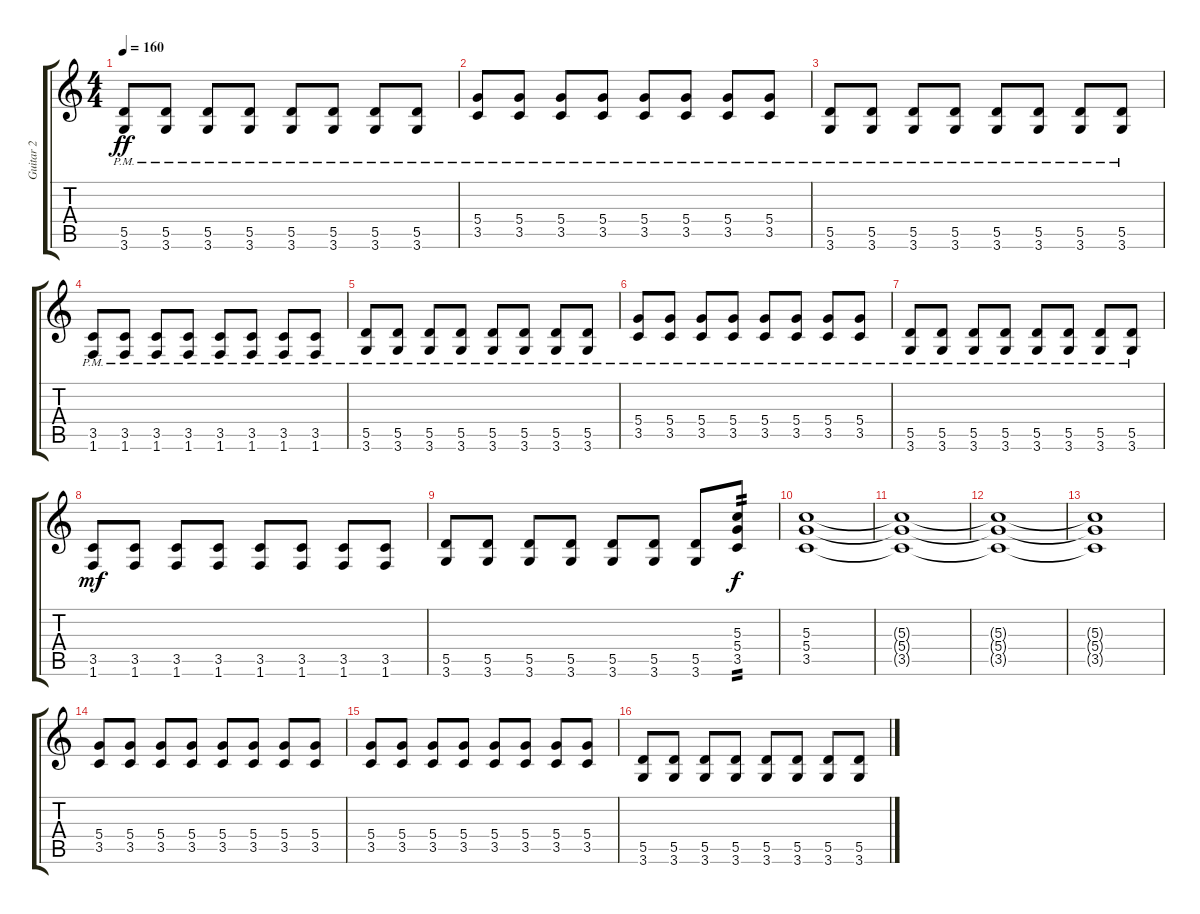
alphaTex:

\track ("Guitar 2" "Guitar 2") {instrument distortionguitar}
\staff {score tabs}
\tuning (E4 B3 G3 D3 A2 E2) {hide}
\ts (4 4)
\tempo 160
\clef g2
\ks c
(5.5{pm} 3.6{pm}).8{dy ff} (5.5{pm} 3.6{pm}).8 (5.5{pm} 3.6{pm}).8 (5.5{pm} 3.6{pm}).8 (5.5{pm} 3.6{pm}).8 (5.5{pm} 3.6{pm}).8 (5.5{pm} 3.6{pm}).8 (5.5{pm} 3.6{pm}).8 |
(5.4{pm} 3.5{pm}).8 (5.4{pm} 3.5{pm}).8 (5.4{pm} 3.5{pm}).8 (5.4{pm} 3.5{pm}).8 (5.4{pm} 3.5{pm}).8 (5.4{pm} 3.5{pm}).8 (5.4{pm} 3.5{pm}).8 (5.4{pm} 3.5{pm}).8 |
(5.5{pm} 3.6{pm}).8 (5.5{pm} 3.6{pm}).8 (5.5{pm} 3.6{pm}).8 (5.5{pm} 3.6{pm}).8 (5.5{pm} 3.6{pm}).8 (5.5{pm} 3.6{pm}).8 (5.5{pm} 3.6{pm}).8 (5.5{pm} 3.6{pm}).8 |
(3.5{pm} 1.6{pm}).8 (3.5{pm} 1.6{pm}).8 (3.5{pm} 1.6{pm}).8 (3.5{pm} 1.6{pm}).8 (3.5{pm} 1.6{pm}).8 (3.5{pm} 1.6{pm}).8 (3.5{pm} 1.6{pm}).8 (3.5{pm} 1.6{pm}).8 |
(5.5{pm} 3.6{pm}).8 (5.5{pm} 3.6{pm}).8 (5.5{pm} 3.6{pm}).8 (5.5{pm} 3.6{pm}).8 (5.5{pm} 3.6{pm}).8 (5.5{pm} 3.6{pm}).8 (5.5{pm} 3.6{pm}).8 (5.5{pm} 3.6{pm}).8 |
(5.4{pm} 3.5{pm}).8 (5.4{pm} 3.5{pm}).8 (5.4{pm} 3.5{pm}).8 (5.4{pm} 3.5{pm}).8 (5.4{pm} 3.5{pm}).8 (5.4{pm} 3.5{pm}).8 (5.4{pm} 3.5{pm}).8 (5.4{pm} 3.5{pm}).8 |
(5.5{pm} 3.6{pm}).8 (5.5{pm} 3.6{pm}).8 (5.5{pm} 3.6{pm}).8 (5.5{pm} 3.6{pm}).8 (5.5{pm} 3.6{pm}).8 (5.5{pm} 3.6{pm}).8 (5.5{pm} 3.6{pm}).8 (5.5{pm} 3.6{pm}).8 |
(3.5 1.6).8{dy mf} (3.5 1.6).8 (3.5 1.6).8 (3.5 1.6).8 (3.5 1.6).8 (3.5 1.6).8 (3.5 1.6).8 (3.5 1.6).8 |
(5.5 3.6).8 (5.5 3.6).8 (5.5 3.6).8 (5.5 3.6).8 (5.5 3.6).8 (5.5 3.6).8 (5.5 3.6).8 (5.3 5.4 3.5).8{tp 2 dy f} |
(5.3 5.4 3.5).1 |
(5.3{t} 5.4{t} 3.5{t}).1 |
(5.3{t} 5.4{t} 3.5{t}).1 |
(5.3{t} 5.4{t} 3.5{t}).1 |
(5.4 3.5).8 (5.4 3.5).8 (5.4 3.5).8 (5.4 3.5).8 (5.4 3.5).8 (5.4 3.5).8 (5.4 3.5).8 (5.4 3.5).8 |
(5.4 3.5).8 (5.4 3.5).8 (5.4 3.5).8 (5.4 3.5).8 (5.4 3.5).8 (5.4 3.5).8 (5.4 3.5).8 (5.4 3.5).8 |
(5.5 3.6).8 (5.5 3.6).8 (5.5 3.6).8 (5.5 3.6).8 (5.5 3.6).8 (5.5 3.6).8 (5.5 3.6).8 (5.5 3.6).8
